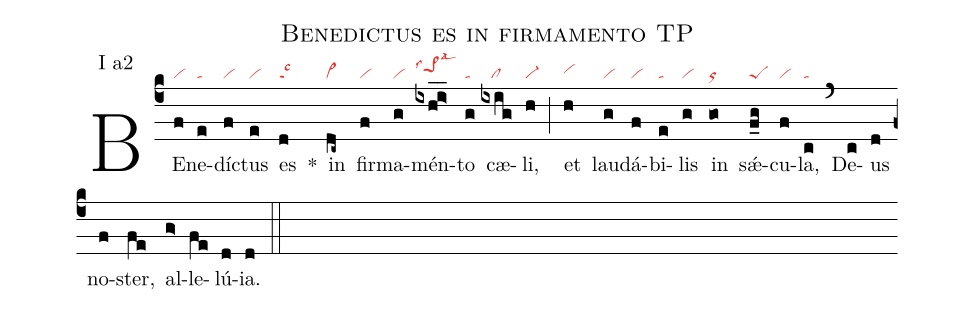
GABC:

name: Benedictus es in firmamento TP;
annotation: I a2;
mode: 1;
nabc-lines: 1;
%%
(c4)
BE(f|vi)ne(e|ta)dí(f|vi)ctus(e|vi) es(d|talsc3) *()
in(dc~|vi>) fir(f|vi)ma(g|vi)mén(ixh_i>_|pe>1hilss4lsal3)to(g|ta) cæ(ixig|///cl)li,(h|vi-) (;)
et(h|vihh) lau(g|vi)dá(f|vi)bi(e|ta)lis(g|vi) in(go|or) sǽ(f_g|peS)cu(f|vi)la,(c|ta) (`)
De(c)us(d) no(f)ster,(fe) al(g>)le(fe)lú(d)ia.(d) (::)
